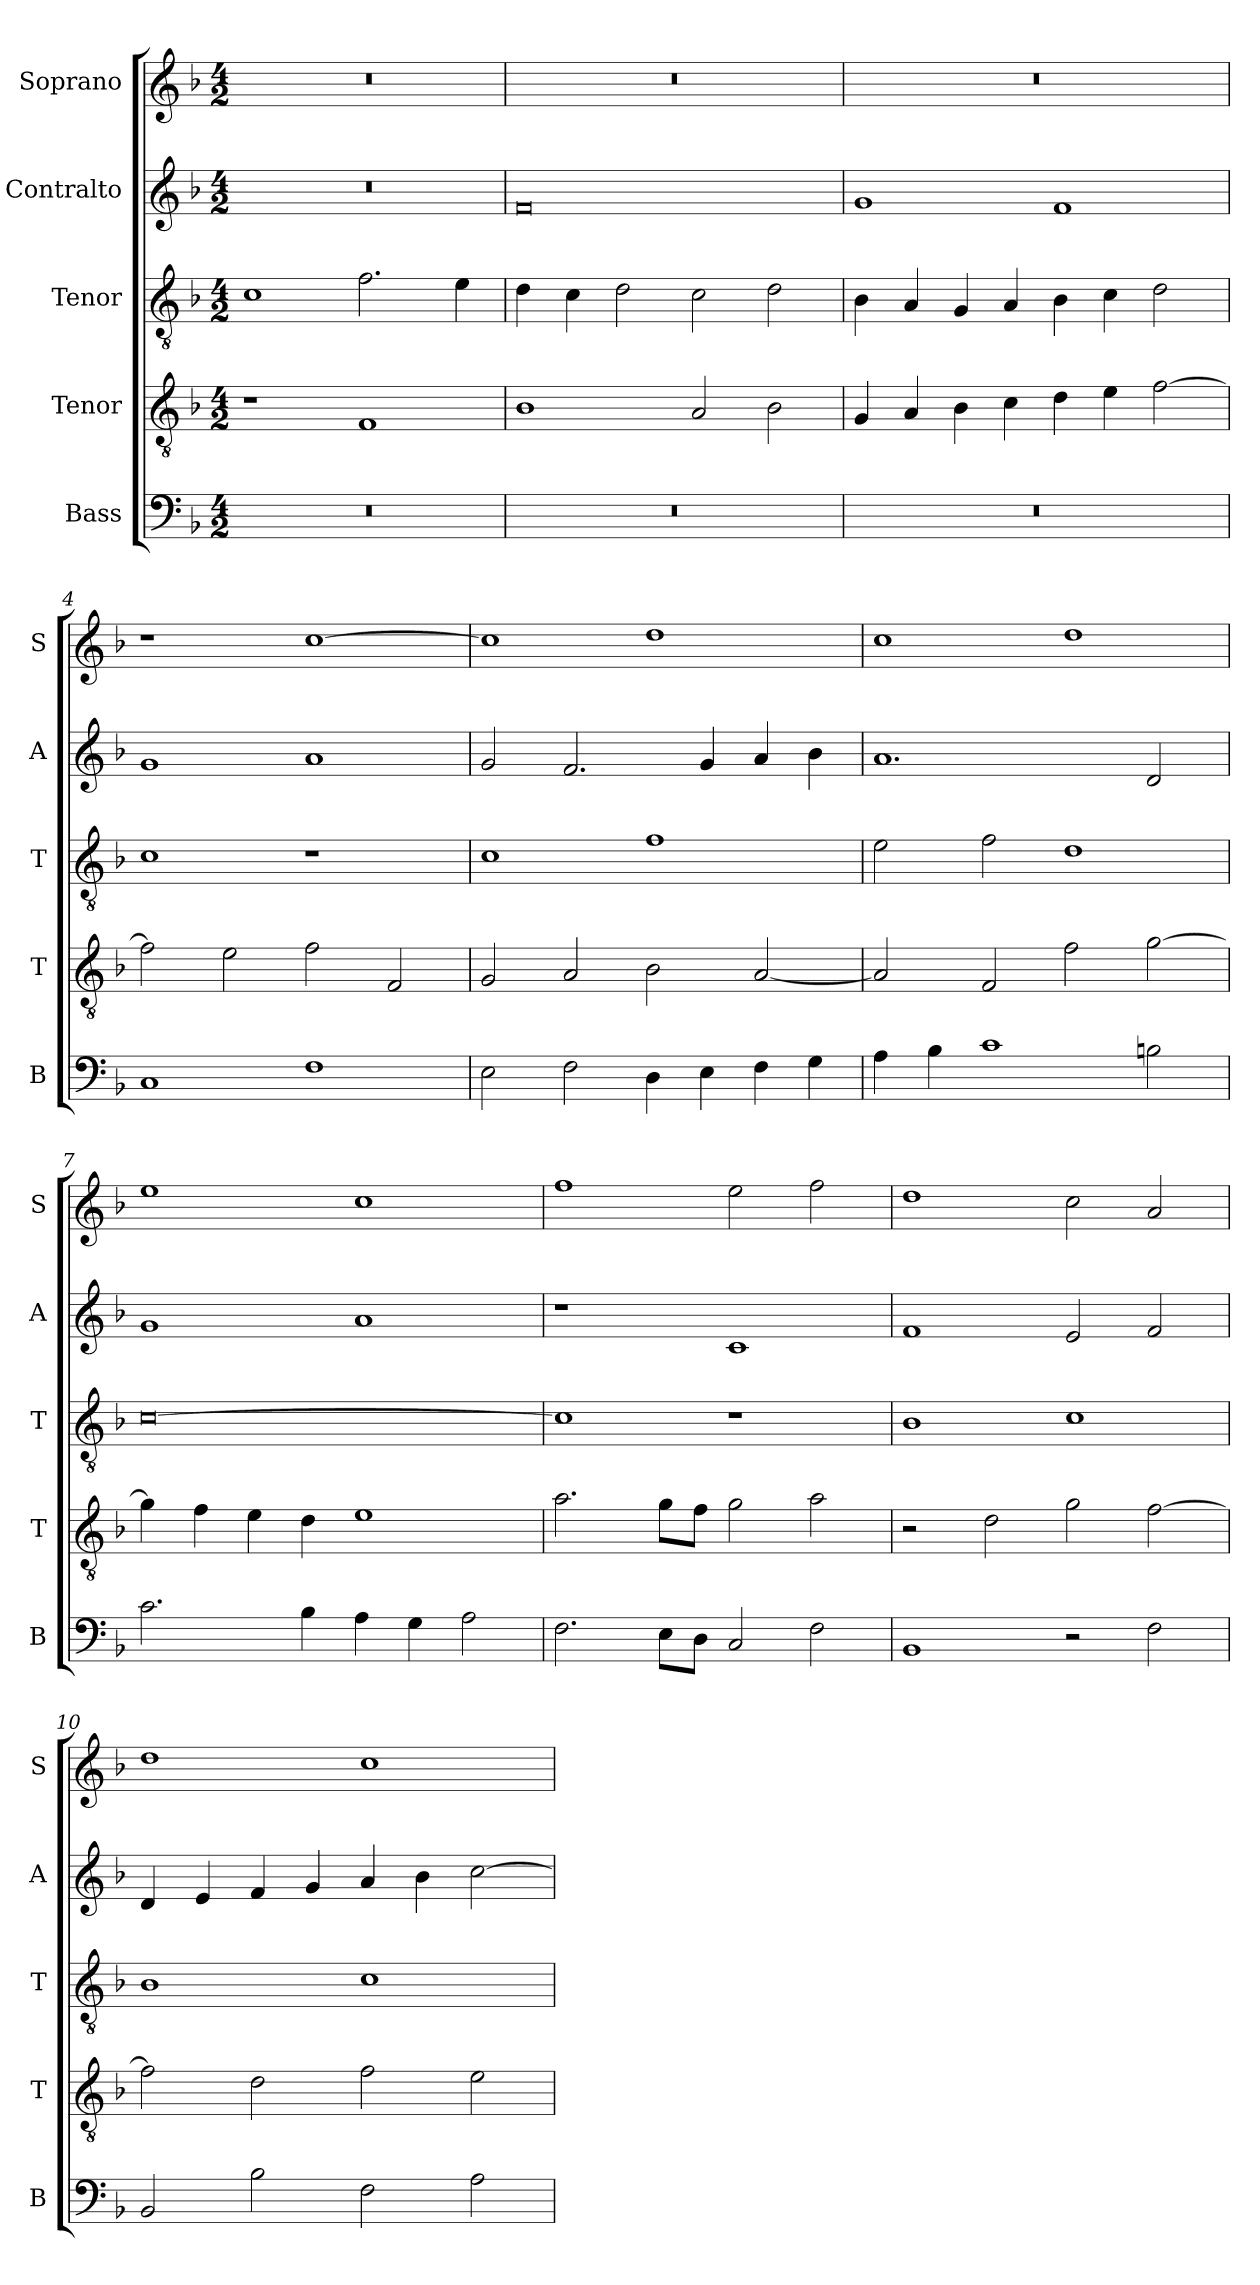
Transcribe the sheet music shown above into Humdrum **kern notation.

**kern	**kern	**kern	**kern	**kern
*part5	*part4	*part3	*part2	*part1
*staff5	*staff4	*staff3	*staff2	*staff1
*I"Bass	*I"Tenor	*I"Tenor	*I"Contralto	*I"Soprano
*I'B	*I'T	*I'T	*I'A	*I'S
*clefF4	*clefGv2	*clefGv2	*clefG2	*clefG2
*k[b-]	*k[b-]	*k[b-]	*k[b-]	*k[b-]
*F:ion	*F:ion	*F:ion	*F:ion	*F:ion
*M4/2	*M4/2	*M4/2	*M4/2	*M4/2
=1	=1	=1	=1	=1
0r	1r	1c	0r	0r
.	1F	2.f	.	.
.	.	4e	.	.
=2	=2	=2	=2	=2
0r	1B-	4d	0f	0r
.	.	4c	.	.
.	.	2d	.	.
.	2A	2c	.	.
.	2B-	2d	.	.
=3	=3	=3	=3	=3
0r	4G	4B-	1g	0r
.	4A	4A	.	.
.	4B-	4G	.	.
.	4c	4A	.	.
.	4d	4B-	1f	.
.	4e	4c	.	.
.	[2f	2d	.	.
=4	=4	=4	=4	=4
1C	2f]	1c	1g	1r
.	2e	.	.	.
1F	2f	1r	1a	[1cc
.	2F	.	.	.
=5	=5	=5	=5	=5
2E	2G	1c	2g	1cc]
2F	2A	.	2.f	.
4D	2B-	1f	.	1dd
4E	.	.	4g	.
4F	[2A	.	4a	.
4G	.	.	4b-	.
=6	=6	=6	=6	=6
4A	2A]	2e	1.a	1cc
4B-	.	.	.	.
1c	2F	2f	.	.
.	2f	1d	.	1dd
2Bn	[2g	.	2d	.
=7	=7	=7	=7	=7
2.c	4g]	[0c	1g	1ee
.	4f	.	.	.
.	4e	.	.	.
4B-	4d	.	.	.
4A	1e	.	1a	1cc
4G	.	.	.	.
2A	.	.	.	.
=8	=8	=8	=8	=8
2.F	2.a	1c]	1r	1ff
8E\L	8g\L	.	.	.
8D\J	8f\J	.	.	.
2C	2g	1r	1c	2ee
2F	2a	.	.	2ff
=9	=9	=9	=9	=9
1BB-	2r	1B-	1f	1dd
.	2d	.	.	.
2r	2g	1c	2e	2cc
2F	[2f	.	2f	2a
=10	=10	=10	=10	=10
2BB-	2f]	1B-	4d	1dd
.	.	.	4e	.
2B-	2d	.	4f	.
.	.	.	4g	.
2F	2f	1c	4a	1cc
.	.	.	4b-	.
2A	2e	.	[2cc	.
=	=	=	=	=
*-	*-	*-	*-	*-
